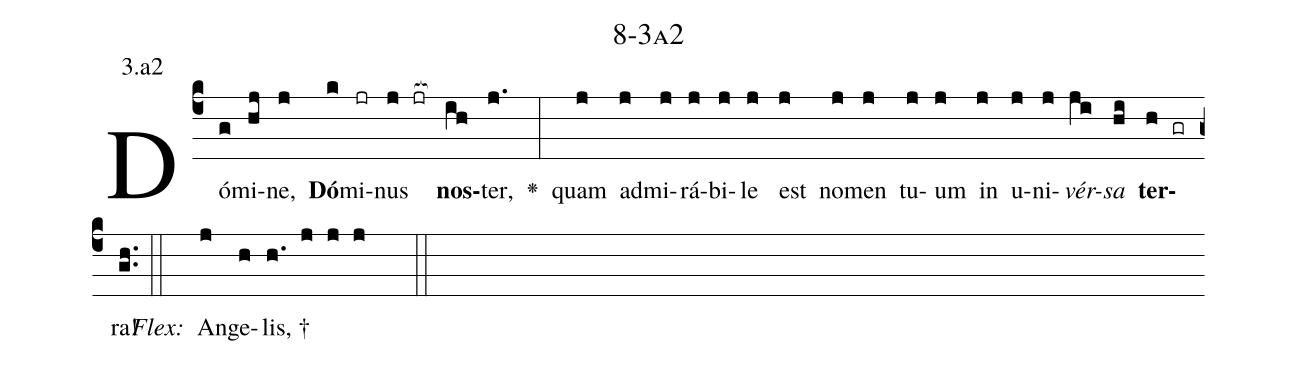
name: 8-3a2;
annotation: 3.a2;
%%
(c4)Dó(g)mi(hj)ne,(j) <b>Dó</b>(k)mi(jr)nus(j jr[ocb:1{]) <b>nos</b>(ih[ocb:0}])ter,(j.) <v>\greheightstar</v>(:) quam(j) ad(j)mi(j)rá(j)bi(j)le(j) est(j) no(j)men(j) tu(j)um(j) in(j) u(j)ni(j)<i>vér</i>(ji)<i>sa</i>(hi) <b>ter</b>(h gr)ra!(gh..) (::)
<i>Flex:</i>()  An(j)ge(h)lis, †(h. j j j  ::)

%E(j) u(j) o(ji) u(hi) a(h) e.(gh..) (::)
